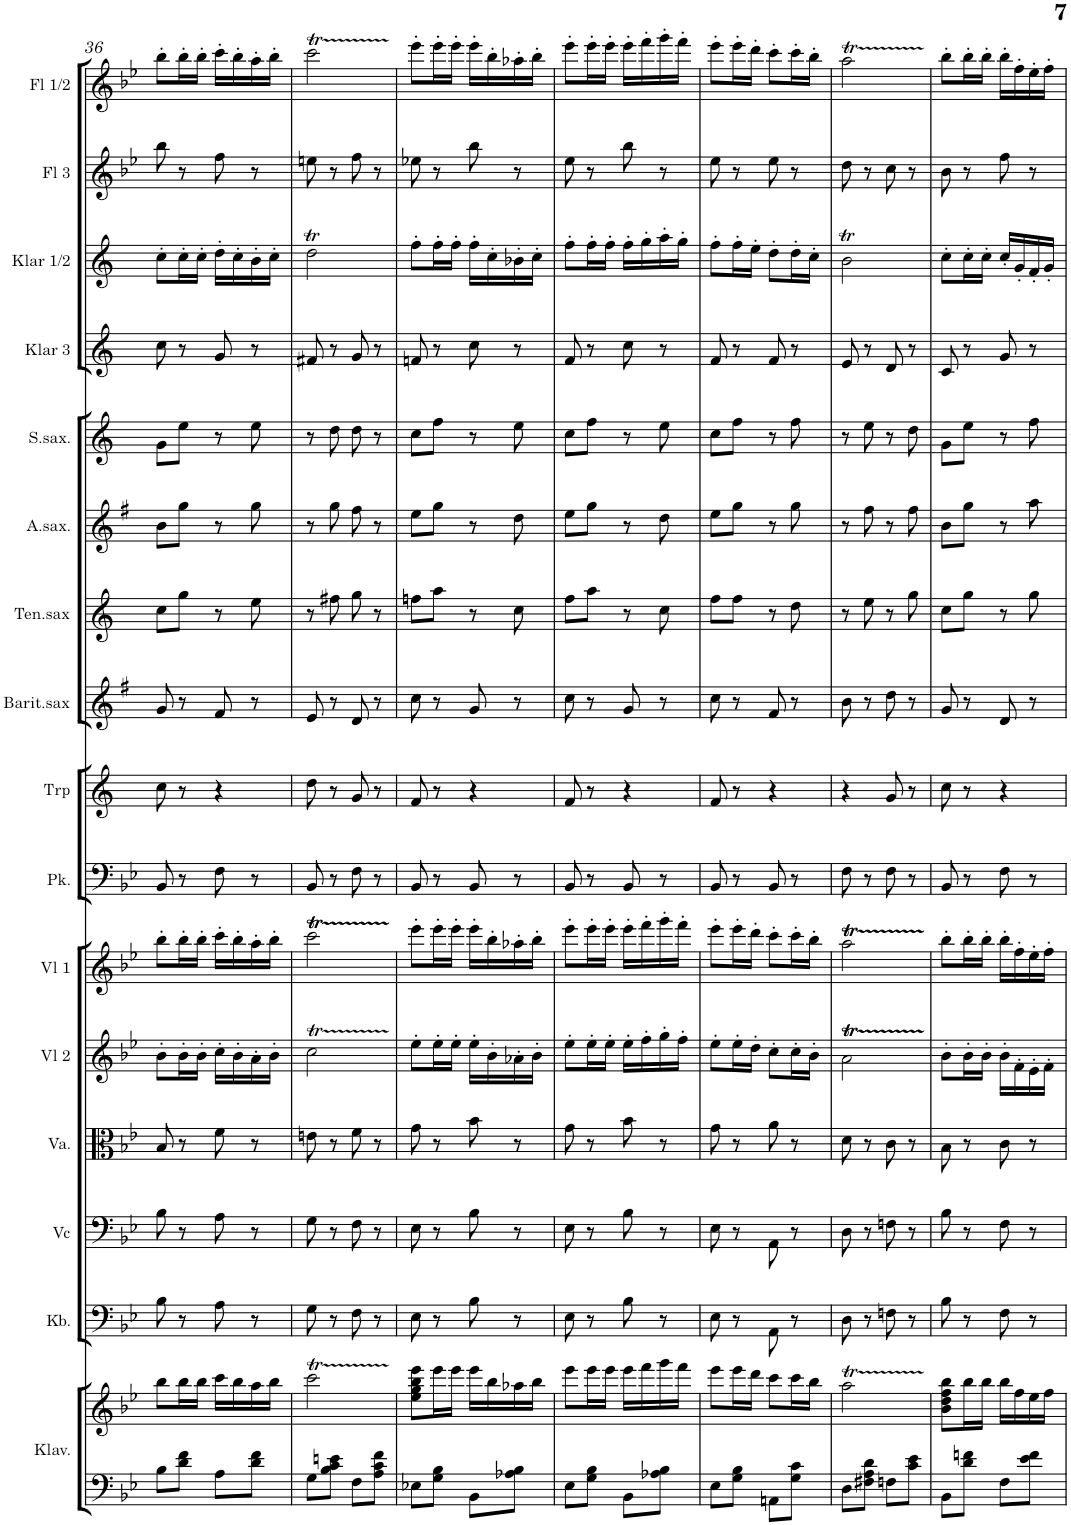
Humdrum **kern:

**kern	**kern	**kern	**kern	**kern	**kern	**kern	**kern	**kern	**kern	**kern	**kern	**kern	**kern	**kern	**kern	**kern
*part16	*part16	*part15	*part14	*part13	*part12	*part11	*part10	*part9	*part8	*part7	*part6	*part5	*part4	*part3	*part2	*part1
*staff17	*staff16	*staff15	*staff14	*staff13	*staff12	*staff11	*staff10	*staff9	*staff8	*staff7	*staff6	*staff5	*staff4	*staff3	*staff2	*staff1
*I"Klavier	*	*I"Kb.	*I"Vc	*I"Viola	*I"Vl 2	*I"Vl 1	*I"Pauken	*I"Trp (B)	*I"Barit.sax	*I"Ten.sax	*I"A.sax.	*I"S.sax.	*I"Klar 3 (B)	*I"Klar 1/2 (B)	*I"Fl 3	*I"Fl 1/2
*I'Klav.	*	*I'Kb.	*I'Vc	*I'Va.	*I'Vl 2	*I'Vl 1	*I'Pk.	*I'Trp	*I'Barit.sax	*I'Ten.sax	*I'A.sax.	*I'S.sax.	*I'Klar 3	*I'Klar 1/2	*I'Fl 3	*I'Fl 1/2
!!LO:PB:g=z
*clefF4	*clefG2	*clefF4	*clefF4	*clefC3	*clefG2	*clefG2	*clefF4	*clefG2	*clefG2	*clefG2	*clefG2	*clefG2	*clefG2	*clefG2	*clefG2	*clefG2
*	*	*Trd7c12	*	*	*	*	*	*Trd1c2	*Trd12c21	*Trd8c14	*Trd5c9	*Trd1c2	*Trd1c2	*Trd1c2	*	*
*k[b-e-]	*k[b-e-]	*k[b-e-]	*k[b-e-]	*k[b-e-]	*k[b-e-]	*k[b-e-]	*k[b-e-]	*k[]	*k[f#]	*k[]	*k[f#]	*k[]	*k[]	*k[]	*k[b-e-]	*k[b-e-]
*B-:	*B-:	*B-:	*B-:	*B-:	*B-:	*B-:	*B-:	*	*G:	*	*G:	*	*	*	*B-:	*B-:
*M2/4	*M2/4	*M2/4	*M2/4	*M2/4	*M2/4	*M2/4	*M2/4	*M2/4	*M2/4	*M2/4	*M2/4	*M2/4	*M2/4	*M2/4	*M2/4	*M2/4
=36	=36	=36	=36	=36	=36	=36	=36	=36	=36	=36	=36	=36	=36	=36	=36	=36
8B-\L	8bb-\L	8B-\	8B-\	8B-/	8b-'\L	8bb-'\L	8BB-/	8cc\	8g/	8cc\L	8b\L	8g\L	8cc\	8cc'\L	8bb-\	8bb-'\L
8d\ 8f\J	16bb-\L	8r	8r	8r	16b-'\L	16bb-'\L	8r	8r	8r	8gg\J	8gg\J	8ee\J	8r	16cc'\L	8r	16bb-'\L
.	16bb-\JJ	.	.	.	16b-'\JJ	16bb-'\JJ	.	.	.	.	.	.	.	16cc'\JJ	.	16bb-'\JJ
8A\L	16ccc\LL	8A\	8A\	8f\	16cc'\LL	16ccc'\LL	8F\	4r	8f#/	8r	8r	8r	8g/	16dd'\LL	8ff\	16ccc'\LL
.	16bb-\	.	.	.	16b-'\	16bb-'\	.	.	.	.	.	.	.	16cc'\	.	16bb-'\
8d\ 8f\J	16aa\	8r	8r	8r	16a'\	16aa'\	8r	.	8r	8ee\	8gg\	8ee\	8r	16b'\	8r	16aa'\
.	16bb-\JJ	.	.	.	16b-'\JJ	16bb-'\JJ	.	.	.	.	.	.	.	16cc'\JJ	.	16bb-'\JJ
=37	=37	=37	=37	=37	=37	=37	=37	=37	=37	=37	=37	=37	=37	=37	=37	=37
8G\L	2cccT\	8G\	8G\	8en\	2ccT\	2cccT\	8BB-/	8dd\	8e/	8r	8r	8r	8f#X/	2dd>\	8een\	2cccT\
8B-\ 8c\ 8en\J	.	8r	8r	8r	.	.	8r	8r	8r	8ff#X\	8gg\	8dd\	8r	.	8r	.
8F\L	.	8F\	8F\	8f\	.	.	8F\	8g/	8d/	8gg\	8ff#\	8dd\	8g/	.	8ff\	.
8A\ 8c\ 8f\J	.	8r	8r	8r	.	.	8r	8r	8r	8r	8r	8r	8r	.	8r	.
=38	=38	=38	=38	=38	=38	=38	=38	=38	=38	=38	=38	=38	=38	=38	=38	=38
8E-X\L	8ee-\ 8gg\ 8bb-\ 8eee-\L	8E-\	8E-\	8g\	8ee-'\L	8eee-'\L	8BB-/	8f/	8cc\	8ffn\L	8ee\L	8cc\L	8fn/	8ff'\L	8ee-X\	8eee-'\L
8G\ 8B-\J	16eee-\L	8r	8r	8r	16ee-'\L	16eee-'\L	8r	8r	8r	8aa\J	8gg\J	8ff\J	8r	16ff'\L	8r	16eee-'\L
.	16eee-\JJ	.	.	.	16ee-'\JJ	16eee-'\JJ	.	.	.	.	.	.	.	16ff'\JJ	.	16eee-'\JJ
8BB-\L	16eee-\LL	8B-\	8B-\	8b-\	16ee-'\LL	16eee-'\LL	8BB-/	4r	8g/	8r	8r	8r	8cc\	16ff'\LL	8bb-\	16eee-'\LL
.	16bb-\	.	.	.	16b-'\	16bb-'\	.	.	.	.	.	.	.	16cc'\	.	16bb-'\
8A-X\ 8B-\J	16aa-X\	8r	8r	8r	16a-X'\	16aa-X'\	8r	.	8r	8cc\	8dd\	8ee\	8r	16b-X'\	8r	16aa-X'\
.	16bb-\JJ	.	.	.	16b-'\JJ	16bb-'\JJ	.	.	.	.	.	.	.	16cc'\JJ	.	16bb-'\JJ
=39	=39	=39	=39	=39	=39	=39	=39	=39	=39	=39	=39	=39	=39	=39	=39	=39
8E-\L	8eee-\L	8E-\	8E-\	8g\	8ee-'\L	8eee-'\L	8BB-/	8f/	8cc\	8ff\L	8ee\L	8cc\L	8f/	8ff'\L	8ee-\	8eee-'\L
8G\ 8B-\J	16eee-\L	8r	8r	8r	16ee-'\L	16eee-'\L	8r	8r	8r	8aa\J	8gg\J	8ff\J	8r	16ff'\L	8r	16eee-'\L
.	16eee-\JJ	.	.	.	16ee-'\JJ	16eee-'\JJ	.	.	.	.	.	.	.	16ff'\JJ	.	16eee-'\JJ
8BB-\L	16eee-\LL	8B-\	8B-\	8b-\	16ee-'\LL	16eee-'\LL	8BB-/	4r	8g/	8r	8r	8r	8cc\	16ff'\LL	8bb-\	16eee-'\LL
.	16fff\	.	.	.	16ff'\	16fff'\	.	.	.	.	.	.	.	16gg'\	.	16fff'\
8A-X\ 8B-\J	16ggg\	8r	8r	8r	16gg'\	16ggg'\	8r	.	8r	8cc\	8dd\	8ee\	8r	16aa'\	8r	16ggg'\
.	16fff\JJ	.	.	.	16ff'\JJ	16fff'\JJ	.	.	.	.	.	.	.	16gg'\JJ	.	16fff'\JJ
=40	=40	=40	=40	=40	=40	=40	=40	=40	=40	=40	=40	=40	=40	=40	=40	=40
8E-\L	8eee-\L	8E-\	8E-\	8g\	8ee-'\L	8eee-'\L	8BB-/	8f/	8cc\	8ff\L	8ee\L	8cc\L	8f/	8ff'\L	8ee-\	8eee-'\L
8G\ 8B-\J	16eee-\L	8r	8r	8r	16ee-'\L	16eee-'\L	8r	8r	8r	8ff\J	8gg\J	8ff\J	8r	16ff'\L	8r	16eee-'\L
.	16ddd\JJ	.	.	.	16dd'\JJ	16ddd'\JJ	.	.	.	.	.	.	.	16ee'\JJ	.	16ddd'\JJ
8AAn\L	8ccc\L	8AA\	8AA\	8a\	8cc'\L	8ccc'\L	8BB-/	4r	8f#/	8r	8r	8r	8f/	8dd'\L	8ee-\	8ccc'\L
8G\ 8c\J	16ccc\L	8r	8r	8r	16cc'\L	16ccc'\L	8r	.	8r	8dd\	8gg\	8ff\	8r	16dd'\L	8r	16ccc'\L
.	16bb-\JJ	.	.	.	16b-'\JJ	16bb-'\JJ	.	.	.	.	.	.	.	16cc'\JJ	.	16bb-'\JJ
=41	=41	=41	=41	=41	=41	=41	=41	=41	=41	=41	=41	=41	=41	=41	=41	=41
8D\L	2aat\	8D\	8D\	8d\	2at\	2aat\	8F\	4r	8b\	8r	8r	8r	8e/	2b>\	8dd\	2aat\
8F#X\ 8A\ 8d\J	.	8r	8r	8r	.	.	8r	.	8r	8ee\	8ff#\	8ee\	8r	.	8r	.
8Fn\L	.	8Fn\	8Fn\	8c\	.	.	8F\	8g/	8dd\	8r	8r	8r	8d/	.	8cc\	.
8c\ 8e-\J	.	8r	8r	8r	.	.	8r	8r	8r	8gg\	8ff#\	8dd\	8r	.	8r	.
=42	=42	=42	=42	=42	=42	=42	=42	=42	=42	=42	=42	=42	=42	=42	=42	=42
8BB-\L	8b-\ 8dd\ 8ff\ 8bb-\L	8B-\	8B-\	8B-\	8b-'\L	8bb-'\L	8BB-/	8cc\	8g/	8cc\L	8b\L	8g\L	8c/	8cc'\L	8b-\	8bb-'\L
8d\ 8fn\J	16bb-\L	8r	8r	8r	16b-'\L	16bb-'\L	8r	8r	8r	8gg\J	8gg\J	8ee\J	8r	16cc'\L	8r	16bb-'\L
.	16bb-\JJ	.	.	.	16b-'\JJ	16bb-'\JJ	.	.	.	.	.	.	.	16cc'\JJ	.	16bb-'\JJ
8F\L	16bb-\LL	8F\	8F\	8c\	16b-'\LL	16bb-'\LL	8F\	4r	8d/	8r	8r	8r	8g/	16cc'/LL	8ff\	16bb-'\LL
.	16ff\	.	.	.	16f'\	16ff'\	.	.	.	.	.	.	.	16g'/	.	16ff'\
8e-\ 8f\J	16ee-\	8r	8r	8r	16e-'\	16ee-'\	8r	.	8r	8gg\	8aa\	8ff\	8r	16f'/	8r	16ee-'\
.	16ff\JJ	.	.	.	16f'\JJ	16ff'\JJ	.	.	.	.	.	.	.	16g'/JJ	.	16ff'\JJ
=	=	=	=	=	=	=	=	=	=	=	=	=	=	=	=	=
*-	*-	*-	*-	*-	*-	*-	*-	*-	*-	*-	*-	*-	*-	*-	*-	*-
